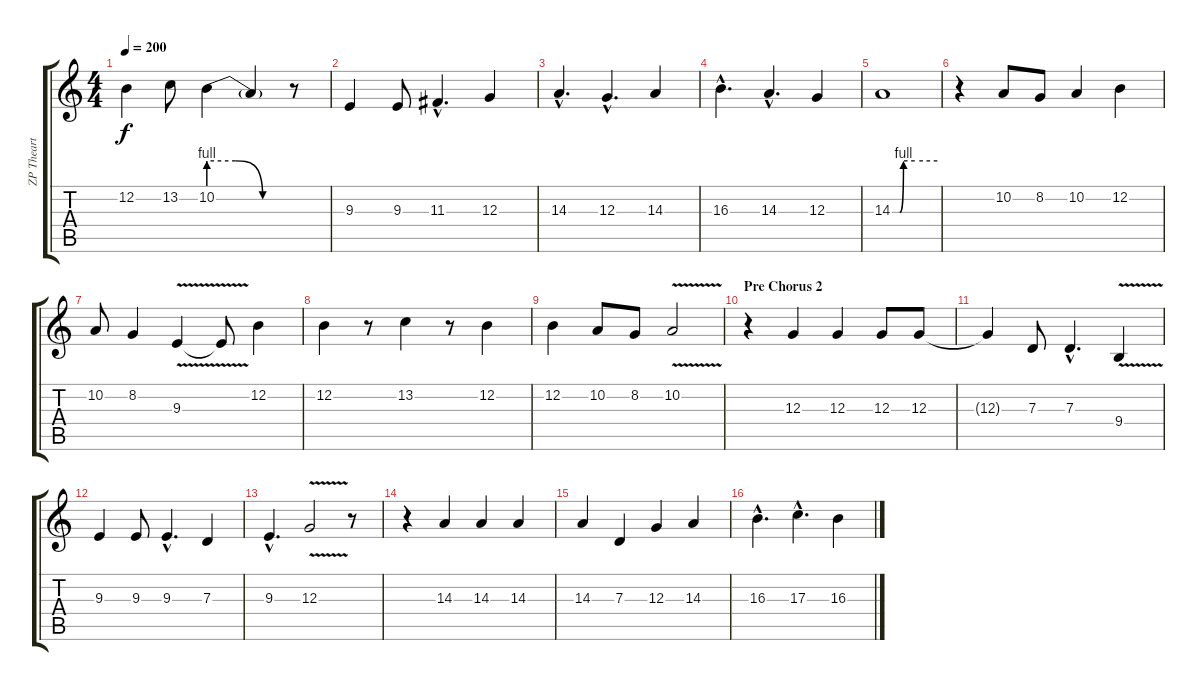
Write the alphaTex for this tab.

\track ("ZP Theart" "ZP Theart") {instrument lead2sawtooth}
\staff {score tabs}
\tuning (E4 B3 G3 D3 A2 E2) {hide}
\ts (4 4)
\tempo 200
\clef g2
\ks c
12.2.4{dy f} 13.2.8 10.2{be (custom 0 4 20 4 40 0 60 0)}.4 10.2{t}.4 r.8 |
9.3.4 9.3.8 11.3{hac}.4{d} 12.3.4 |
14.3{hac}.4{d} 12.3{hac}.4{d} 14.3.4 |
16.3{hac}.4{d} 14.3{hac}.4{d} 12.3.4 |
14.3{be (custom 0 0 10 0 15 4 30 4 60 4)}.1 |
r.4 10.2.8 8.2.8 10.2.4 12.2.4 |
10.2.8 8.2.4 9.3{v}.4 9.3{t}.8 12.2.4 |
12.2.4 r.8 13.2.4 r.8 12.2.4 |
12.2.4 10.2.8 8.2.8 10.2{v}.2 |
\section ("" "Pre Chorus 2")
r.4 12.3.4 12.3.4 12.3.8 12.3.8 |
12.3{t}.4 7.3.8 7.3{hac}.4{d} 9.4{v}.4 |
9.3.4 9.3.8 9.3{hac}.4{d} 7.3.4 |
9.3{hac}.4{d} 12.3{v}.2 r.8 |
r.4 14.3.4 14.3.4 14.3.4 |
14.3.4 7.3.4 12.3.4 14.3.4 |
16.3{hac}.4{d} 17.3{hac}.4{d} 16.3.4
